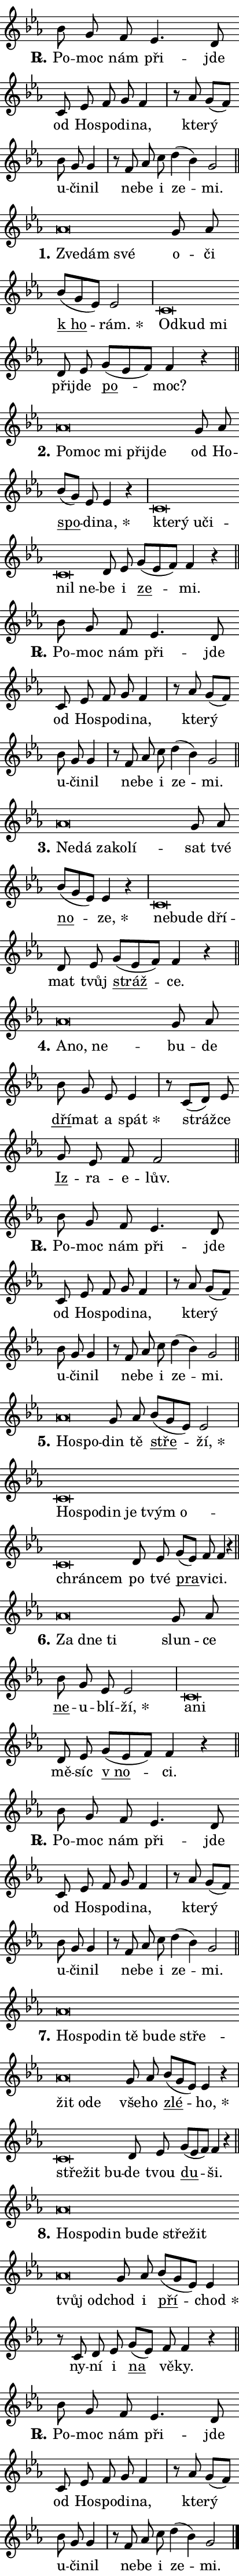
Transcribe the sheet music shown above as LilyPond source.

\version "2.24.0"
\header { tagline = "" }
\paper {
  indent = 0\cm
  top-margin = 0\cm
  right-margin = 0\cm
  bottom-margin = 0\cm
  left-margin = 0\cm
  paper-width = 7\cm
  page-breaking = #ly:one-page-breaking
  system-system-spacing.basic-distance = #11
  score-system-spacing.basic-distance = #11
  ragged-last = ##f
}


%% Author: Thomas Morley
%% https://lists.gnu.org/archive/html/lilypond-user/2020-05/msg00002.html
#(define (line-position grob)
"Returns position of @var[grob} in current system:
   @code{'start}, if at first time-step
   @code{'end}, if at last time-step
   @code{'middle} otherwise
"
  (let* ((col (ly:item-get-column grob))
         (ln (ly:grob-object col 'left-neighbor))
         (rn (ly:grob-object col 'right-neighbor))
         (col-to-check-left (if (ly:grob? ln) ln col))
         (col-to-check-right (if (ly:grob? rn) rn col))
         (break-dir-left
           (and
             (ly:grob-property col-to-check-left 'non-musical #f)
             (ly:item-break-dir col-to-check-left)))
         (break-dir-right
           (and
             (ly:grob-property col-to-check-right 'non-musical #f)
             (ly:item-break-dir col-to-check-right))))
        (cond ((eqv? 1 break-dir-left) 'start)
              ((eqv? -1 break-dir-right) 'end)
              (else 'middle))))

#(define (tranparent-at-line-position vctor)
  (lambda (grob)
  "Relying on @code{line-position} select the relevant enry from @var{vctor}.
Used to determine transparency,"
    (case (line-position grob)
      ((end) (not (vector-ref vctor 0)))
      ((middle) (not (vector-ref vctor 1)))
      ((start) (not (vector-ref vctor 2))))))

noteHeadBreakVisibility =
#(define-music-function (break-visibility)(vector?)
"Makes @code{NoteHead}s transparent relying on @var{break-visibility}"
#{
  \override NoteHead.transparent =
    #(tranparent-at-line-position break-visibility)
#})

#(define delete-ledgers-for-transparent-note-heads
  (lambda (grob)
    "Reads whether a @code{NoteHead} is transparent.
If so this @code{NoteHead} is removed from @code{'note-heads} from
@var{grob}, which is supposed to be @code{LedgerLineSpanner}.
As a result ledgers are not printed for this @code{NoteHead}"
    (let* ((nhds-array (ly:grob-object grob 'note-heads))
           (nhds-list
             (if (ly:grob-array? nhds-array)
                 (ly:grob-array->list nhds-array)
                 '()))
           ;; Relies on the transparent-property being done before
           ;; Staff.LedgerLineSpanner.after-line-breaking is executed.
           ;; This is fragile ...
           (to-keep
             (remove
               (lambda (nhd)
                 (ly:grob-property nhd 'transparent #f))
               nhds-list)))
      ;; TODO find a better method to iterate over grob-arrays, similiar
      ;; to filter/remove etc for lists
      ;; For now rebuilt from scratch
      (set! (ly:grob-object grob 'note-heads)  '())
      (for-each
        (lambda (nhd)
          (ly:pointer-group-interface::add-grob grob 'note-heads nhd))
        to-keep))))

hideNotes = {
  \noteHeadBreakVisibility #begin-of-line-visible
}
unHideNotes = {
  \noteHeadBreakVisibility #all-visible
}

% work-around for resetting accidentals
% https://lilypond.org/doc/v2.23/Documentation/notation/displaying-rhythms#unmetered-music
cadenzaMeasure = {
  \cadenzaOff
  \partial 1024 s1024
  \cadenzaOn
}

#(define-markup-command (accent layout props text) (markup?)
  "Underline accented syllable"
  (interpret-markup layout props
    #{\markup \override #'(offset . 4.3) \underline { #text }#}))

responsum = \markup \concat {
  "R" \hspace #-1.05 \path #0.1 #'((moveto 0 0.07) (lineto 0.9 0.8)) \hspace #0.05 "."
}

\layout {
    \context {
        \Staff
        \remove "Time_signature_engraver"
        \override LedgerLineSpanner.after-line-breaking = #delete-ledgers-for-transparent-note-heads
    }
    \context {
        \Voice {
            \override NoteHead.output-attributes = #'((class . "notehead"))
            \override Hairpin.height = #0.55
        }
    }
    \context {
        \Lyrics {
            \override StanzaNumber.output-attributes = #'((class . "stanzanumber"))
            \override LyricSpace.minimum-distance = #0.9
            \override LyricText.font-name = #"TeX Gyre Schola"
            \override LyricText.font-size = 1
            \override StanzaNumber.font-name = #"TeX Gyre Schola Bold"
            \override StanzaNumber.font-size = 1
        }
    }
}

% magnetic-lyrics.ily
%
%   written by
%     Jean Abou Samra <jean@abou-samra.fr>
%     Werner Lemberg <wl@gnu.org>
%
%   adapted by
%     Jiri Hon <jiri.hon@gmail.com>
%
% Version 2022-Apr-15

% https://www.mail-archive.com/lilypond-user@gnu.org/msg149350.html

#(define (Left_hyphen_pointer_engraver context)
   "Collect syllable-hyphen-syllable occurrences in lyrics and store
them in properties.  This engraver only looks to the left.  For
example, if the lyrics input is @code{foo -- bar}, it does the
following.

@itemize @bullet
@item
Set the @code{text} property of the @code{LyricHyphen} grob between
@q{foo} and @q{bar} to @code{foo}.

@item
Set the @code{left-hyphen} property of the @code{LyricText} grob with
text @q{foo} to the @code{LyricHyphen} grob between @q{foo} and
@q{bar}.
@end itemize

Use this auxiliary engraver in combination with the
@code{lyric-@/text::@/apply-@/magnetic-@/offset!} hook."
   (let ((hyphen #f)
         (text #f))
     (make-engraver
      (acknowledgers
       ((lyric-syllable-interface engraver grob source-engraver)
        (set! text grob)))
      (end-acknowledgers
       ((lyric-hyphen-interface engraver grob source-engraver)
        ;(when (not (grob::has-interface grob 'lyric-space-interface))
          (set! hyphen grob)));)
      ((stop-translation-timestep engraver)
       (when (and text hyphen)
         (ly:grob-set-object! text 'left-hyphen hyphen))
       (set! text #f)
       (set! hyphen #f)))))

#(define (lyric-text::apply-magnetic-offset! grob)
   "If the space between two syllables is less than the value in
property @code{LyricText@/.details@/.squash-threshold}, move the right
syllable to the left so that it gets concatenated with the left
syllable.

Use this function as a hook for
@code{LyricText@/.after-@/line-@/breaking} if the
@code{Left_@/hyphen_@/pointer_@/engraver} is active."
   (let ((hyphen (ly:grob-object grob 'left-hyphen #f)))
     (when hyphen
       (let ((left-text (ly:spanner-bound hyphen LEFT)))
         (when (grob::has-interface left-text 'lyric-syllable-interface)
           (let* ((common (ly:grob-common-refpoint grob left-text X))
                  (this-x-ext (ly:grob-extent grob common X))
                  (left-x-ext
                   (begin
                     ;; Trigger magnetism for left-text.
                     (ly:grob-property left-text 'after-line-breaking)
                     (ly:grob-extent left-text common X)))
                  ;; `delta` is the gap width between two syllables.
                  (delta (- (interval-start this-x-ext)
                            (interval-end left-x-ext)))
                  (details (ly:grob-property grob 'details))
                  (threshold (assoc-get 'squash-threshold details 0.2)))
             (when (< delta threshold)
               (let* (;; We have to manipulate the input text so that
                      ;; ligatures crossing syllable boundaries are not
                      ;; disabled.  For languages based on the Latin
                      ;; script this is essentially a beautification.
                      ;; However, for non-Western scripts it can be a
                      ;; necessity.
                      (lt (ly:grob-property left-text 'text))
                      (rt (ly:grob-property grob 'text))
                      (is-space (grob::has-interface hyphen 'lyric-space-interface))
                      (space (if is-space " " ""))
                      (space-markup (grob-interpret-markup grob " "))
                      (space-size (interval-length (ly:stencil-extent space-markup X)))
                      (extra-delta (if is-space space-size 0))
                      ;; Append new syllable.
                      (ltrt-space (if (and (string? lt) (string? rt))
                                (string-append lt space rt)
                                (make-concat-markup (list lt space rt))))
                      ;; Right-align `ltrt` to the right side.
                      (ltrt-space-markup (grob-interpret-markup
                               grob
                               (make-translate-markup
                                (cons (interval-length this-x-ext) 0)
                                (make-right-align-markup ltrt-space)))))
                 (begin
                   ;; Don't print `left-text`.
                   (ly:grob-set-property! left-text 'stencil #f)
                   ;; Set text and stencil (which holds all collected
                   ;; syllables so far) and shift it to the left.
                   (ly:grob-set-property! grob 'text ltrt-space)
                   (ly:grob-set-property! grob 'stencil ltrt-space-markup)
                   (ly:grob-translate-axis! grob (- (- delta extra-delta)) X))))))))))


#(define (lyric-hyphen::displace-bounds-first grob)
   ;; Make very sure this callback isn't triggered too early.
   (let ((left (ly:spanner-bound grob LEFT))
         (right (ly:spanner-bound grob RIGHT)))
     (ly:grob-property left 'after-line-breaking)
     (ly:grob-property right 'after-line-breaking)
     (ly:lyric-hyphen::print grob)))

squashThreshold = #0.4

\layout {
  \context {
    \Lyrics
    \consists #Left_hyphen_pointer_engraver
    \override LyricText.after-line-breaking =
      #lyric-text::apply-magnetic-offset!
    \override LyricHyphen.stencil = #lyric-hyphen::displace-bounds-first
    \override LyricText.details.squash-threshold = \squashThreshold
    \override LyricHyphen.minimum-distance = 0
    \override LyricHyphen.minimum-length = \squashThreshold
  }
}

squash = \override LyricText.details.squash-threshold = 9999
unSquash = \override LyricText.details.squash-threshold = \squashThreshold

left = \override LyricText.self-alignment-X = #LEFT
unLeft = \revert LyricText.self-alignment-X

starOffset = #(lambda (grob) 
                (let ((x_offset (ly:self-alignment-interface::aligned-on-x-parent grob)))
                  (if (= x_offset 0) 0 (+ x_offset 1.2))))

star = #(define-music-function (syllable)(string?)
"Append star separator at the end of a syllable"
#{
  \once \override LyricText.X-offset = #starOffset
  \lyricmode { \markup {
    #syllable
    \override #'((font-name . "TeX Gyre Schola Bold")) \hspace #0.2 \lower #0.65 \larger "*"
  } }
#})

starAccent = #(define-music-function (syllable)(string?)
"Append star separator at the end of a syllable and make accent"
#{
  \once \override LyricText.X-offset = #starOffset
  \lyricmode { \markup {
    \accent #syllable
    \override #'((font-name . "TeX Gyre Schola Bold")) \hspace #0.2 \lower #0.65 \larger "*"
  } }
#})

breath = #(define-music-function (syllable)(string?)
"Append breathing indicator at the end of a syllable"
#{
  \lyricmode { \markup { #syllable "+" } }
#})

optionalBreath = #(define-music-function (syllable)(string?)
"Append optional breathing indicator at the end of a syllable"
#{
  \lyricmode { \markup { #syllable "(+)" } }
#})


\score {
    <<
        \new Voice = "melody" { \cadenzaOn \key es \major \relative { bes'8 g f es4. d8 \bar "" c es f g f4 \cadenzaMeasure \bar "|" r8 as g[( f)] \bar "" bes8 g g4 \cadenzaMeasure \bar "|" r8 f as c \bar "" d4( bes) g2 \cadenzaMeasure \bar "||" \break } }
        \new Lyrics \lyricsto "melody" { \lyricmode { \set stanza = \responsum
Po -- moc nám při -- jde od Ho -- spo -- di -- na, kte -- rý u -- či -- nil ne -- be i ze -- mi. } }
    >>
    \layout {}
}

\score {
    <<
        \new Voice = "melody" { \cadenzaOn \key es \major \relative { as'\breve*1/16 \hideNotes \breve*1/16 \breve*1/16 \bar "" \unHideNotes g8 as \bar "" bes[( g es)] es2 \cadenzaMeasure \bar "|" c\breve*1/16 \hideNotes \breve*1/16 \breve*1/16 \bar "" \unHideNotes d8 es \bar "" g[( es f)] f4 r \cadenzaMeasure \bar "||" \break } }
        \new Lyrics \lyricsto "melody" { \lyricmode { \set stanza = "1."
\left Zve -- \squash dám své \unLeft \unSquash o -- či \markup \accent "k ho" -- \star rám. \left Od -- \squash kud mi \unLeft \unSquash při -- jde \markup \accent po -- moc? } }
    >>
    \layout {}
}

\score {
    <<
        \new Voice = "melody" { \cadenzaOn \key es \major \relative { as'\breve*1/16 \hideNotes \breve*1/16 \bar "" \breve*1/16 \bar "" \breve*1/16 \breve*1/16 \bar "" \unHideNotes g8 as \bar "" bes[( g)] es es4 r \cadenzaMeasure \bar "|" c\breve*1/16 \hideNotes \breve*1/16 \bar "" \breve*1/16 \bar "" \breve*1/16 \bar "" \breve*1/16 \breve*1/16 \bar "" \unHideNotes d8 es \bar "" g[( es f)] f4 r \cadenzaMeasure \bar "||" \break } }
        \new Lyrics \lyricsto "melody" { \lyricmode { \set stanza = "2."
\left Po -- \squash moc mi při -- jde \unLeft \unSquash od Ho -- \markup \accent spo -- di -- \star na, \left kte -- \squash rý u -- či -- nil ne -- \unLeft \unSquash be i \markup \accent ze -- mi. } }
    >>
    \layout {}
}

\score {
    <<
        \new Voice = "melody" { \cadenzaOn \key es \major \relative { bes'8 g f es4. d8 \bar "" c es f g f4 \cadenzaMeasure \bar "|" r8 as g[( f)] \bar "" bes8 g g4 \cadenzaMeasure \bar "|" r8 f as c \bar "" d4( bes) g2 \cadenzaMeasure \bar "||" \break } }
        \new Lyrics \lyricsto "melody" { \lyricmode { \set stanza = \responsum
Po -- moc nám při -- jde od Ho -- spo -- di -- na, kte -- rý u -- či -- nil ne -- be i ze -- mi. } }
    >>
    \layout {}
}

\score {
    <<
        \new Voice = "melody" { \cadenzaOn \key es \major \relative { as'\breve*1/16 \hideNotes \breve*1/16 \bar "" \breve*1/16 \bar "" \breve*1/16 \breve*1/16 \bar "" \unHideNotes g8 as \bar "" bes[( g es)] es4 r \cadenzaMeasure \bar "|" c\breve*1/16 \hideNotes \breve*1/16 \bar "" \breve*1/16 \breve*1/16 \bar "" \unHideNotes d8 es \bar "" g[( es f)] f4 r \cadenzaMeasure \bar "||" \break } }
        \new Lyrics \lyricsto "melody" { \lyricmode { \set stanza = "3."
\left Ne -- \squash dá za -- ko -- lí -- \unLeft \unSquash sat tvé \markup \accent no -- \star ze, \left ne -- \squash bu -- de dří -- \unLeft \unSquash mat tvůj \markup \accent stráž -- ce. } }
    >>
    \layout {}
}

\score {
    <<
        \new Voice = "melody" { \cadenzaOn \key es \major \relative { as'\breve*1/16 \hideNotes \breve*1/16 \breve*1/16 \bar "" \unHideNotes g8 as \bar "" bes g es es4 \cadenzaMeasure \bar "|" r8 c[( d)] es \bar "" g es f f2 \cadenzaMeasure \bar "||" \break } }
        \new Lyrics \lyricsto "melody" { \lyricmode { \set stanza = "4."
\left A -- \squash no, ne -- \unLeft \unSquash bu -- de \markup \accent dří -- mat a \star spát stráž -- ce \markup \accent Iz -- ra -- e -- lův. } }
    >>
    \layout {}
}

\score {
    <<
        \new Voice = "melody" { \cadenzaOn \key es \major \relative { bes'8 g f es4. d8 \bar "" c es f g f4 \cadenzaMeasure \bar "|" r8 as g[( f)] \bar "" bes8 g g4 \cadenzaMeasure \bar "|" r8 f as c \bar "" d4( bes) g2 \cadenzaMeasure \bar "||" \break } }
        \new Lyrics \lyricsto "melody" { \lyricmode { \set stanza = \responsum
Po -- moc nám při -- jde od Ho -- spo -- di -- na, kte -- rý u -- či -- nil ne -- be i ze -- mi. } }
    >>
    \layout {}
}

\score {
    <<
        \new Voice = "melody" { \cadenzaOn \key es \major \relative { as'\breve*1/16 \hideNotes \breve*1/16 \bar "" \unHideNotes g8 as \bar "" bes[( g es)] es2 \cadenzaMeasure \bar "|" c\breve*1/16 \hideNotes \breve*1/16 \bar "" \breve*1/16 \bar "" \breve*1/16 \bar "" \breve*1/16 \bar "" \breve*1/16 \bar "" \breve*1/16 \breve*1/16 \bar "" \unHideNotes d8 es \bar "" g[( es)] f f4 r \cadenzaMeasure \bar "||" \break } }
        \new Lyrics \lyricsto "melody" { \lyricmode { \set stanza = "5."
\left Ho -- \squash spo -- \unLeft \unSquash din tě \markup \accent stře -- \star ží, \left Ho -- \squash spo -- din je tvým o -- chrán -- cem \unLeft \unSquash po tvé \markup \accent pra -- vi -- ci. } }
    >>
    \layout {}
}

\score {
    <<
        \new Voice = "melody" { \cadenzaOn \key es \major \relative { as'\breve*1/16 \hideNotes \breve*1/16 \breve*1/16 \bar "" \unHideNotes g8 as \bar "" bes g es es2 \cadenzaMeasure \bar "|" c\breve*1/16 \hideNotes \breve*1/16 \bar "" \unHideNotes d8 es \bar "" g[( es f)] f4 r \cadenzaMeasure \bar "||" \break } }
        \new Lyrics \lyricsto "melody" { \lyricmode { \set stanza = "6."
\left Za \squash dne ti \unLeft \unSquash slun -- ce \markup \accent ne -- u -- blí -- \star ží, \left a -- \squash ni \unLeft \unSquash mě -- síc \markup \accent "v no" -- ci. } }
    >>
    \layout {}
}

\score {
    <<
        \new Voice = "melody" { \cadenzaOn \key es \major \relative { bes'8 g f es4. d8 \bar "" c es f g f4 \cadenzaMeasure \bar "|" r8 as g[( f)] \bar "" bes8 g g4 \cadenzaMeasure \bar "|" r8 f as c \bar "" d4( bes) g2 \cadenzaMeasure \bar "||" \break } }
        \new Lyrics \lyricsto "melody" { \lyricmode { \set stanza = \responsum
Po -- moc nám při -- jde od Ho -- spo -- di -- na, kte -- rý u -- či -- nil ne -- be i ze -- mi. } }
    >>
    \layout {}
}

\score {
    <<
        \new Voice = "melody" { \cadenzaOn \key es \major \relative { as'\breve*1/16 \hideNotes \breve*1/16 \bar "" \breve*1/16 \bar "" \breve*1/16 \bar "" \breve*1/16 \bar "" \breve*1/16 \bar "" \breve*1/16 \bar "" \breve*1/16 \bar "" \breve*1/16 \breve*1/16 \bar "" \unHideNotes g8 as \bar "" bes[( g es)] es4 r \cadenzaMeasure \bar "|" c\breve*1/16 \hideNotes \breve*1/16 \breve*1/16 \bar "" \unHideNotes d8 es \bar "" g[( es f)] f4 r \cadenzaMeasure \bar "||" \break } }
        \new Lyrics \lyricsto "melody" { \lyricmode { \set stanza = "7."
\left Ho -- \squash spo -- din tě bu -- de stře -- žit o -- de \unLeft \unSquash vše -- ho \markup \accent zlé -- \star ho, \left stře -- \squash žit bu -- \unLeft \unSquash de tvou \markup \accent du -- ši. } }
    >>
    \layout {}
}

\score {
    <<
        \new Voice = "melody" { \cadenzaOn \key es \major \relative { as'\breve*1/16 \hideNotes \breve*1/16 \bar "" \breve*1/16 \bar "" \breve*1/16 \bar "" \breve*1/16 \bar "" \breve*1/16 \bar "" \breve*1/16 \bar "" \breve*1/16 \breve*1/16 \bar "" \unHideNotes g8 as \bar "" bes[( g es)] es4 \cadenzaMeasure \bar "|" r8 c8 d8 es \bar "" g[( es)] f f4 r \cadenzaMeasure \bar "||" \break } }
        \new Lyrics \lyricsto "melody" { \lyricmode { \set stanza = "8."
\left Ho -- \squash spo -- din bu -- de stře -- žit tvůj od -- \unLeft \unSquash chod i \markup \accent pří -- \star chod ny -- ní i \markup \accent na vě -- ky. } }
    >>
    \layout {}
}

\score {
    <<
        \new Voice = "melody" { \cadenzaOn \key es \major \relative { bes'8 g f es4. d8 \bar "" c es f g f4 \cadenzaMeasure \bar "|" r8 as g[( f)] \bar "" bes8 g g4 \cadenzaMeasure \bar "|" r8 f as c \bar "" d4( bes) g2 \cadenzaMeasure \bar "||" \break } \bar "|." }
        \new Lyrics \lyricsto "melody" { \lyricmode { \set stanza = \responsum
Po -- moc nám při -- jde od Ho -- spo -- di -- na, kte -- rý u -- či -- nil ne -- be i ze -- mi. } }
    >>
    \layout {}
}
